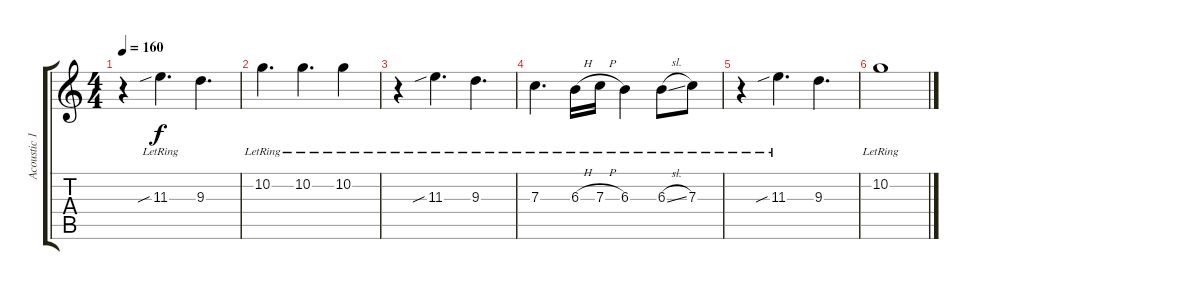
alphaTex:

\track ("Acoustic 1" "Acoustic 1") {instrument acousticguitarsteel}
\staff {score tabs}
\tuning (D4 A3 F3 C3 G2 C2) {hide}
\ts (4 4)
\tempo 160
\clef g2
\ks c
r.4{dy f} 11.3{sib lr}.4{d} 9.3.4{d} |
10.2{lr}.4{d} 10.2{lr}.4{d} 10.2{lr}.4 |
r.4 11.3{sib lr}.4{d} 9.3{lr}.4{d} |
7.3{lr}.4{d} 6.3{h lr}.16 7.3{h lr}.16 6.3{lr}.4 6.3{sl lr}.8 7.3{lr}.8 |
r.4 11.3{sib lr}.4{d} 9.3.4{d} |
10.2{lr}.1
